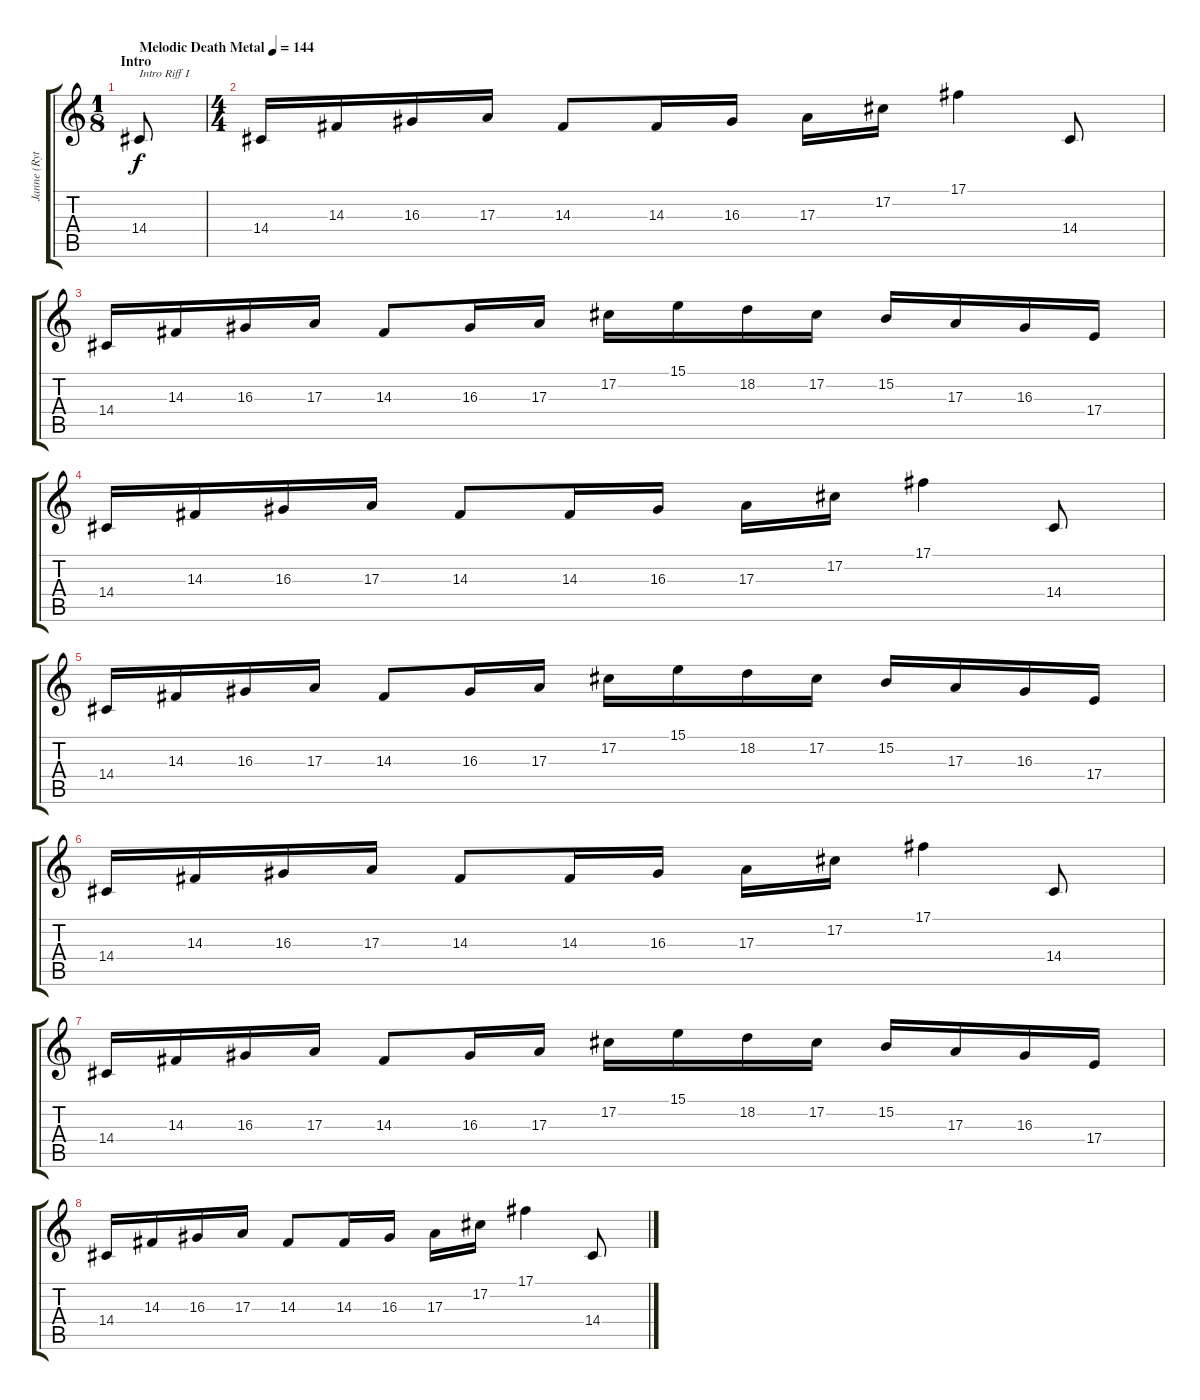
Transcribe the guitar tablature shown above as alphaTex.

\track ("Janne (Rythm I)" "Janne (Ryt") {instrument churchorgan}
\staff {score tabs}
\tuning (Db4 Ab3 E3 B2 Gb2 Db2) {hide}
\ts (1 8)
\section ("" "Intro")
\tempo (144 "Melodic Death Metal")
\clef g2
\ks c
14.4.8{txt "Intro Riff I" dy f volume 12 balance 8 instrument harpsichord} |
\ts (4 4)
14.4.16 14.3.16 16.3.16 17.3.16 14.3.8 14.3.16 16.3.16 17.3.16 17.2.16 17.1.4 14.4.8 |
14.4.16 14.3.16 16.3.16 17.3.16 14.3.8 16.3.16 17.3.16 17.2.16 15.1.16 18.2.16 17.2.16 15.2.16 17.3.16 16.3.16 17.4.16 |
14.4.16 14.3.16 16.3.16 17.3.16 14.3.8 14.3.16 16.3.16 17.3.16 17.2.16 17.1.4 14.4.8 |
14.4.16 14.3.16 16.3.16 17.3.16 14.3.8 16.3.16 17.3.16 17.2.16 15.1.16 18.2.16 17.2.16 15.2.16 17.3.16 16.3.16 17.4.16 |
14.4.16 14.3.16 16.3.16 17.3.16 14.3.8 14.3.16 16.3.16 17.3.16 17.2.16 17.1.4 14.4.8 |
14.4.16 14.3.16 16.3.16 17.3.16 14.3.8 16.3.16 17.3.16 17.2.16 15.1.16 18.2.16 17.2.16 15.2.16 17.3.16 16.3.16 17.4.16 |
14.4.16 14.3.16 16.3.16 17.3.16 14.3.8 14.3.16 16.3.16 17.3.16 17.2.16 17.1.4 14.4.8
